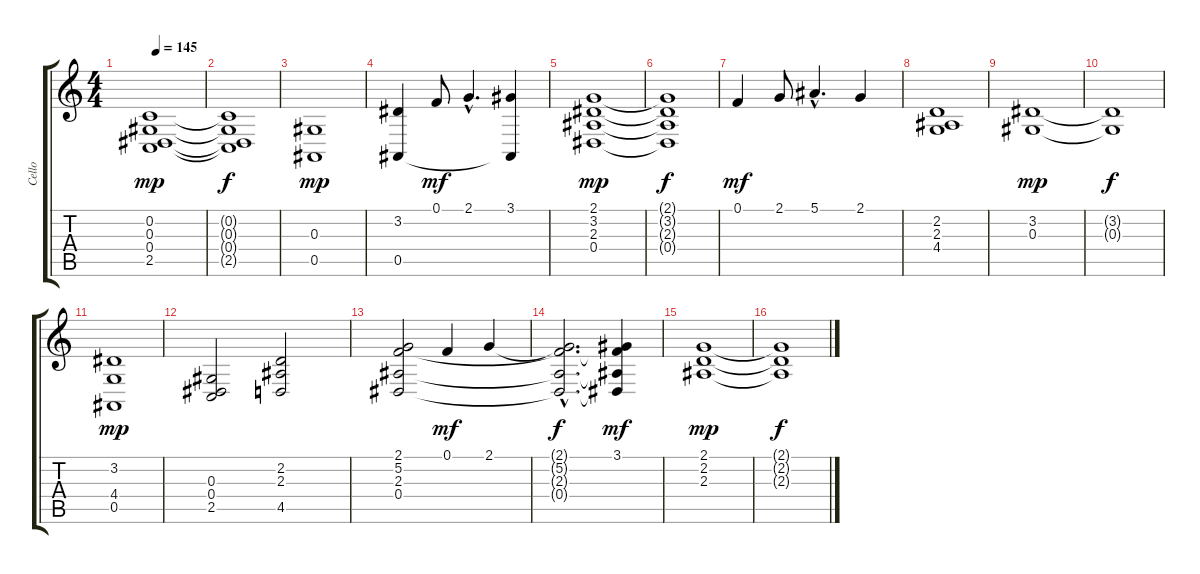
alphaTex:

\track ("Cello" "Cello") {instrument stringensemble2}
\staff {score tabs}
\tuning (F4 C4 Ab3 Eb3 Bb2 F2) {hide}
\ts (4 4)
\tempo 145
\clef g2
\ks c
(0.2 0.3 0.4 2.5).1{dy mp} |
(0.2{t} 0.3{t} 0.4{t} 2.5{t}).1{dy f} |
(0.3 0.5).1{dy mp} |
(3.2 0.5).4 0.1.8{dy mf} 2.1{hac}.4{d} (3.1 0.5{t}).4 |
(2.1 3.2 2.3 0.4).1{dy mp} |
(2.1{t} 3.2{t} 2.3{t} 0.4{t}).1{dy f} |
0.1.4{dy mf} 2.1.8 5.1{hac}.4{d} 2.1.4 |
(2.2 2.3 4.4).1 |
(3.2 0.3).1{dy mp} |
(3.2{t} 0.3{t}).1{dy f} |
(3.2 4.4 0.5).1{dy mp} |
(0.3 0.4 2.5).2 (2.2 2.3 4.5).2 |
(2.1 5.2 2.3 0.4).2 0.1.4{dy mf} 2.1.4 |
(2.1{hac t} 5.2{hac t} 2.3{hac t} 0.4{hac t}).2{d dy f} (3.1 5.2{t} 2.3{t} 0.4{t}).4{dy mf} |
(2.1 2.2 2.3).1{dy mp} |
(2.1{t} 2.2{t} 2.3{t}).1{dy f}
